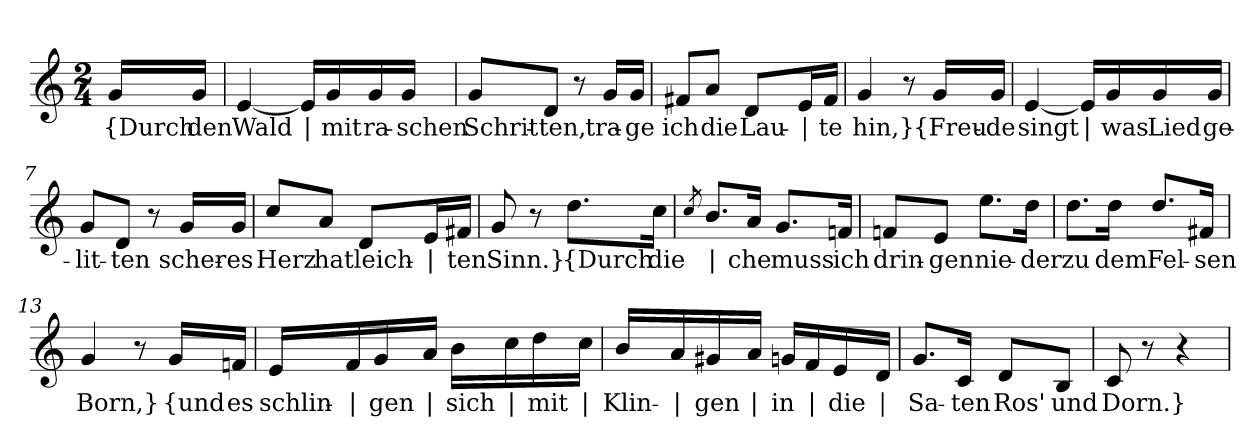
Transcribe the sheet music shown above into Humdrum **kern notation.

**kern	**text
*part1	*part1
*staff1	*staff1
*clefG2	*
*k[]	*
*M2/4	*
=1	=1
!	!LO:LY:b
16g/LL	{Durch
!	!LO:LY:b
16g/JJ	den
=2	=2
!	!LO:LY:b
[4e/	Wald
!	!LO:LY:b
16e/LL]	|
!	!LO:LY:b
16g/	mit
!	!LO:LY:b
16g/	ra-
!	!LO:LY:b
16g/JJ	-schen
=3	=3
!	!LO:LY:b
8g/L	Schrit-
!	!LO:LY:b
8d/J	-ten,
8r	.
!	!LO:LY:b
16g/LL	tra-
!	!LO:LY:b
16g/JJ	-ge
=4	=4
!	!LO:LY:b
8f#X/L	ich
!	!LO:LY:b
8a/J	die
!	!LO:LY:b
8d/L	Lau-
!	!LO:LY:b
16e/L	|
!	!LO:LY:b
16f#/JJ	-te
=5	=5
!	!LO:LY:b
4g/	hin,}
8r	.
!	!LO:LY:b
16g/LL	{Freu-
!	!LO:LY:b
16g/JJ	-de
=6	=6
!	!LO:LY:b
[4e/	singt
!	!LO:LY:b
16e/LL]	|
!	!LO:LY:b
16g/	was
!	!LO:LY:b
16g/	Lied
!	!LO:LY:b
16g/JJ	ge-
!!LO:LB:g=z
=7	=7
!	!LO:LY:b
8g/L	lit-
!	!LO:LY:b
8d/J	-ten
8r	.
!	!LO:LY:b
16g/LL	scher-
!	!LO:LY:b
16g/JJ	-es
=8	=8
!	!LO:LY:b
8cc/L	Herz
!	!LO:LY:b
8a/J	hat
!	!LO:LY:b
8d/L	leich-
!	!LO:LY:b
16e/L	|
!	!LO:LY:b
16f#X/JJ	-ten
=9	=9
!	!LO:LY:b
8g/	Sinn.}
8r	.
!	!LO:LY:b
8.dd\L	{Durch
!	!LO:LY:b
16cc\Jk	die
=10	=10
8qcc/	.
!	!LO:LY:b
8.b/L	|
!	!LO:LY:b
16a/Jk	-che
!	!LO:LY:b
8.g/L	muss
!	!LO:LY:b
16fn/Jk	ich
=11	=11
!	!LO:LY:b
8fn/L	drin-
!	!LO:LY:b
8e/J	-gen
!	!LO:LY:b
8.ee\L	nie-
!	!LO:LY:b
16dd\Jk	-der
!!LO:LB:g=z
=12	=12
!	!LO:LY:b
8.dd\L	zu
!	!LO:LY:b
16dd\Jk	dem
!	!LO:LY:b
8.dd/L	Fel-
!	!LO:LY:b
16f#X/Jk	-sen
=13	=13
!	!LO:LY:b
4g/	Born,}
8r	.
!	!LO:LY:b
16g/LL	{und
!	!LO:LY:b
16fn/JJ	es
=14	=14
!	!LO:LY:b
16e/LL	schlin-
!	!LO:LY:b
16f/	|
!	!LO:LY:b
16g/	-gen
!	!LO:LY:b
16a/JJ	|
!	!LO:LY:b
16b\LL	sich
!	!LO:LY:b
16cc\	|
!	!LO:LY:b
16dd\	mit
!	!LO:LY:b
16cc\JJ	|
=15	=15
!	!LO:LY:b
16b/LL	Klin-
!	!LO:LY:b
16a/	|
!	!LO:LY:b
16g#X/	-gen
!	!LO:LY:b
16a/JJ	|
!	!LO:LY:b
16gn/LL	in
!	!LO:LY:b
16f/	|
!	!LO:LY:b
16e/	die
!	!LO:LY:b
16d/JJ	|
=16	=16
!	!LO:LY:b
8.g/L	Sa-
!	!LO:LY:b
16c/Jk	-ten
!	!LO:LY:b
8d/L	Ros'
!	!LO:LY:b
8B/J	und
=17	=17
!	!LO:LY:b
8c/	Dorn.}
8r	.
4r	.
=	=
*-	*-
